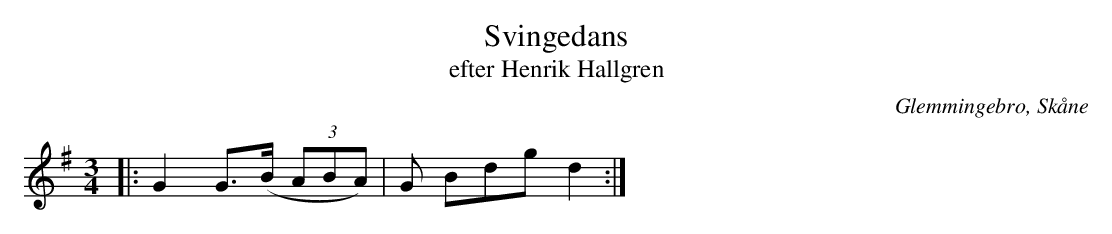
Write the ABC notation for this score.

X:1
T:Svingedans
T:efter Henrik Hallgren
O:Glemmingebro, Skåne
M:3/4
L:1/8
K:G
|: G2 G>(B (3ABA) | G Bdg d2 :|
